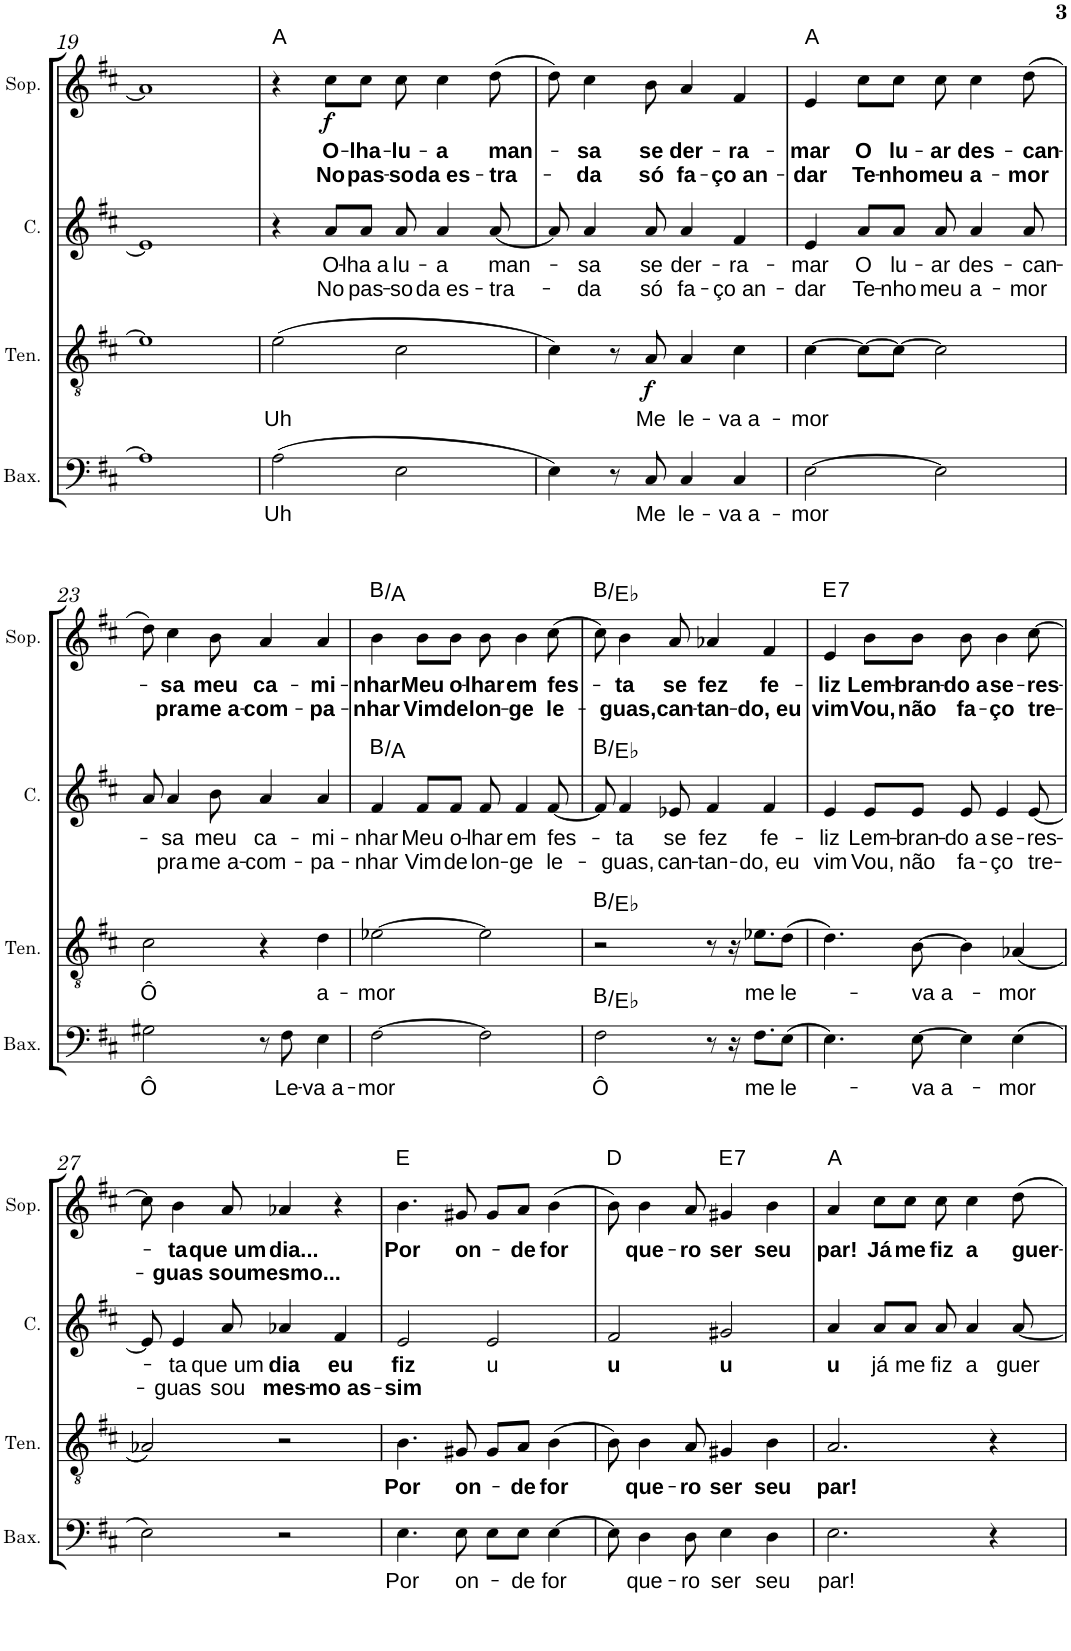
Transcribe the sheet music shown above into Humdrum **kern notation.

**kern	**text	**harte	**kern	**text	**dynam	**harte	**kern	**text	**text	**harte	**kern	**text	**text	**dynam	**harte
*part4	*part4	*part4	*part3	*part3	*part3	*part3	*part2	*part2	*part2	*part2	*part1	*part1	*part1	*part1	*part1
*staff4	*staff4	*	*staff3	*staff3	*staff3	*	*staff2	*staff2	*staff2	*	*staff1	*staff1	*staff1	*staff1	*
*I"Baixo	*	*	*I"Tenor	*	*	*	*I"Contralto	*	*	*	*I"Soprano	*	*	*	*
*I'Bax.	*	*	*I'Ten.	*	*	*	*I'C.	*	*	*	*I'Sop.	*	*	*	*
!!LO:PB:g=z
*clefF4	*	*	*clefGv2	*	*	*	*clefG2	*	*	*	*clefG2	*	*	*	*
*k[f#c#]	*	*	*k[f#c#]	*	*	*	*k[f#c#]	*	*	*	*k[f#c#]	*	*	*	*
*M4/4	*	*	*M4/4	*	*	*	*M4/4	*	*	*	*M4/4	*	*	*	*
=19	=19	=19	=19	=19	=19	=19	=19	=19	=19	=19	=19	=19	=19	=19	=19
1A]	.	.	1e]	.	.	.	1e]	.	.	.	1a]	.	.	.	.
=20	=20	=20	=20	=20	=20	=20	=20	=20	=20	=20	=20	=20	=20	=20	=20
!	!LO:LY:b	!	!	!LO:LY:b	!	!	!	!	!	!	!	!	!	!	!
(>2A\	Uh	.	(>2e\	Uh	.	.	4r	.	.	.	4r	.	.	.	A:maj
!	!	!	!	!	!	!	!	!LO:LY:b	!LO:LY:b	!	!	!LO:LY:b	!LO:LY:b	!LO:DY:b	!
.	.	.	.	.	.	.	8a/L	O-	No	.	8cc#\L	O-	No	f	.
!	!	!	!	!	!	!	!	!LO:LY:b	!LO:LY:b	!	!	!LO:LY:b	!LO:LY:b	!	!
.	.	.	.	.	.	.	8a/J	-lha a	pas-	.	8cc#\J	-lha-	pas-	.	.
!	!	!	!	!	!	!	!	!LO:LY:b	!LO:LY:b	!	!	!LO:LY:b	!LO:LY:b	!	!
2E\	.	.	2c#\	.	.	.	8a/	lu-	-so	.	8cc#\	-lu-	-so	.	.
!	!	!	!	!	!	!	!	!LO:LY:b	!LO:LY:b	!	!	!LO:LY:b	!LO:LY:b	!	!
.	.	.	.	.	.	.	4a/	-a	da es-	.	4cc#\	-a	da es-	.	.
!	!	!	!	!	!	!	!	!LO:LY:b	!LO:LY:b	!	!	!LO:LY:b	!LO:LY:b	!	!
.	.	.	.	.	.	.	[8a/	man-	-tra-	.	(>8dd\	man-	-tra-	.	.
=21	=21	=21	=21	=21	=21	=21	=21	=21	=21	=21	=21	=21	=21	=21	=21
4E\)	.	.	4c#\)	.	.	.	8a/]	.	.	.	8dd\)	.	.	.	.
!	!	!	!	!	!	!	!	!LO:LY:b	!LO:LY:b	!	!	!LO:LY:b	!LO:LY:b	!	!
.	.	.	.	.	.	.	4a/	-sa	-da	.	4cc#\	sa	-da	.	.
8r	.	.	8r	.	.	.	.	.	.	.	.	.	.	.	.
!	!LO:LY:b	!	!	!LO:LY:b	!LO:DY:b	!	!	!LO:LY:b	!LO:LY:b	!	!	!LO:LY:b	!LO:LY:b	!	!
8C#/	Me	.	8A/	Me	f	.	8a/	se	só	.	8b\	se	só	.	.
!	!LO:LY:b	!	!	!LO:LY:b	!	!	!	!LO:LY:b	!LO:LY:b	!	!	!LO:LY:b	!LO:LY:b	!	!
4C#/	le-	.	4A/	le-	.	.	4a/	der-	fa-	.	4a/	der-	fa-	.	.
!	!LO:LY:b	!	!	!LO:LY:b	!	!	!	!LO:LY:b	!LO:LY:b	!	!	!LO:LY:b	!LO:LY:b	!	!
4C#/	-va a-	.	4c#\	-va a-	.	.	4f#/	-ra-	-ço an-	.	4f#/	-ra-	-ço an-	.	.
=22	=22	=22	=22	=22	=22	=22	=22	=22	=22	=22	=22	=22	=22	=22	=22
!	!LO:LY:b	!	!	!LO:LY:b	!	!	!	!LO:LY:b	!LO:LY:b	!	!	!LO:LY:b	!LO:LY:b	!	!
[2E\	-mor	.	[4c#\	-mor	.	.	4e/	-mar	-dar	.	4e/	-mar	-dar	.	A:maj
!	!	!	!	!	!	!	!	!LO:LY:b	!LO:LY:b	!	!	!LO:LY:b	!LO:LY:b	!	!
.	.	.	8c#\L_	.	.	.	8a/L	O	Te-	.	8cc#\L	O	Te-	.	.
!	!	!	!	!	!	!	!	!LO:LY:b	!LO:LY:b	!	!	!LO:LY:b	!LO:LY:b	!	!
.	.	.	8c#\J_	.	.	.	8a/J	lu-	-nho	.	8cc#\J	lu-	-nho	.	.
!	!	!	!	!	!	!	!	!LO:LY:b	!LO:LY:b	!	!	!LO:LY:b	!LO:LY:b	!	!
2E\]	.	.	2c#\]	.	.	.	8a/	-ar	meu	.	8cc#\	-ar	meu	.	.
!	!	!	!	!	!	!	!	!LO:LY:b	!LO:LY:b	!	!	!LO:LY:b	!LO:LY:b	!	!
.	.	.	.	.	.	.	4a/	des-	a-	.	4cc#\	des-	a-	.	.
!	!	!	!	!	!	!	!	!LO:LY:b	!LO:LY:b	!	!	!LO:LY:b	!LO:LY:b	!	!
.	.	.	.	.	.	.	8a/	-can-	-mor	.	(>8dd\	-can-	-mor	.	.
!!LO:LB:g=z
=23	=23	=23	=23	=23	=23	=23	=23	=23	=23	=23	=23	=23	=23	=23	=23
!	!LO:LY:b	!	!	!LO:LY:b	!	!	!	!	!	!	!	!	!	!	!
2G#X\	Ô	.	2c#\	Ô	.	.	8a/	.	.	.	8dd\)	.	.	.	.
!	!	!	!	!	!	!	!	!LO:LY:b	!LO:LY:b	!	!	!LO:LY:b	!LO:LY:b	!	!
.	.	.	.	.	.	.	4a/	-sa	pra	.	4cc#\	-sa	pra	.	.
!	!	!	!	!	!	!	!	!LO:LY:b	!LO:LY:b	!	!	!LO:LY:b	!LO:LY:b	!	!
.	.	.	.	.	.	.	8b\	meu	me a-	.	8b\	meu	me a-	.	.
!	!	!	!	!	!	!	!	!LO:LY:b	!LO:LY:b	!	!	!LO:LY:b	!LO:LY:b	!	!
8r	.	.	4r	.	.	.	4a/	ca-	-com-	.	4a/	ca-	-com-	.	.
!	!LO:LY:b	!	!	!	!	!	!	!	!	!	!	!	!	!	!
8F#\	Le-	.	.	.	.	.	.	.	.	.	.	.	.	.	.
!	!LO:LY:b	!	!	!LO:LY:b	!	!	!	!LO:LY:b	!LO:LY:b	!	!	!LO:LY:b	!LO:LY:b	!	!
4E\	-va a-	.	4d\	a-	.	.	4a/	-mi-	-pa-	.	4a/	-mi-	-pa-	.	.
=24	=24	=24	=24	=24	=24	=24	=24	=24	=24	=24	=24	=24	=24	=24	=24
!	!LO:LY:b	!	!	!LO:LY:b	!	!	!	!LO:LY:b	!LO:LY:b	!	!	!LO:LY:b	!LO:LY:b	!	!
[2F#\	-mor	.	[2e-X\	-mor	.	.	4f#/	-nhar	-nhar	B:maj/b7	4b\	-nhar	-nhar	.	B:maj/b7
!	!	!	!	!	!	!	!	!LO:LY:b	!LO:LY:b	!	!	!LO:LY:b	!LO:LY:b	!	!
.	.	.	.	.	.	.	8f#/L	Meu	Vim	.	8b\L	Meu	Vim	.	.
!	!	!	!	!	!	!	!	!LO:LY:b	!LO:LY:b	!	!	!LO:LY:b	!LO:LY:b	!	!
.	.	.	.	.	.	.	8f#/J	o-	de	.	8b\J	o-	de	.	.
!	!	!	!	!	!	!	!	!LO:LY:b	!LO:LY:b	!	!	!LO:LY:b	!LO:LY:b	!	!
2F#\]	.	.	2e-\]	.	.	.	8f#/	-lhar	lon-	.	8b\	-lhar	lon-	.	.
!	!	!	!	!	!	!	!	!LO:LY:b	!LO:LY:b	!	!	!LO:LY:b	!LO:LY:b	!	!
.	.	.	.	.	.	.	4f#/	em	-ge	.	4b\	em	-ge	.	.
!	!	!	!	!	!	!	!	!LO:LY:b	!LO:LY:b	!	!	!LO:LY:b	!LO:LY:b	!	!
.	.	.	.	.	.	.	[8f#/	fes-	le-	.	(>8cc#\	fes-	le-	.	.
=25	=25	=25	=25	=25	=25	=25	=25	=25	=25	=25	=25	=25	=25	=25	=25
!	!LO:LY:b	!	!	!	!	!	!	!	!	!	!	!	!	!	!
2F#\	Ô	B:maj/b4	2r	.	.	B:maj/b4	8f#/]	.	.	B:maj/b4	8cc#\)	.	.	.	B:maj/b4
!	!	!	!	!	!	!	!	!LO:LY:b	!LO:LY:b	!	!	!LO:LY:b	!LO:LY:b	!	!
.	.	.	.	.	.	.	4f#/	-ta	-guas,	.	4b\	-ta	-guas,	.	.
!	!	!	!	!	!	!	!	!LO:LY:b	!LO:LY:b	!	!	!LO:LY:b	!LO:LY:b	!	!
.	.	.	.	.	.	.	8e-X/	se	can-	.	8a/	se	can-	.	.
!	!	!	!	!	!	!	!	!LO:LY:b	!LO:LY:b	!	!	!LO:LY:b	!LO:LY:b	!	!
8r	.	.	8r	.	.	.	4f#/	fez	-tan-	.	4a-X/	fez	-tan-	.	.
16r	.	.	16r	.	.	.	.	.	.	.	.	.	.	.	.
!	!LO:LY:b	!	!	!LO:LY:b	!	!	!	!	!	!	!	!	!	!	!
8.F#\L	me	.	8.e-X\L	me	.	.	.	.	.	.	.	.	.	.	.
!	!	!	!	!	!	!	!	!LO:LY:b	!LO:LY:b	!	!	!LO:LY:b	!LO:LY:b	!	!
.	.	.	.	.	.	.	4f#/	fe-	-do, eu	.	4f#/	fe-	-do, eu	.	.
!	!LO:LY:b	!	!	!LO:LY:b	!	!	!	!	!	!	!	!	!	!	!
(>8E\J	le-	.	(>8d\J	le-	.	.	.	.	.	.	.	.	.	.	.
=26	=26	=26	=26	=26	=26	=26	=26	=26	=26	=26	=26	=26	=26	=26	=26
!	!	!	!	!	!	!	!	!LO:LY:b	!LO:LY:b	!	!	!LO:LY:b	!LO:LY:b	!	!LO:H:kt=7
4.E\)	.	.	4.d\)	.	.	.	4e/	-liz	vim	.	4e/	-liz	vim	.	E:7
!	!	!	!	!	!	!	!	!LO:LY:b	!LO:LY:b	!	!	!LO:LY:b	!LO:LY:b	!	!
.	.	.	.	.	.	.	8e/L	Lem-	Vou,	.	8b\L	Lem-	Vou,	.	.
!	!LO:LY:b	!	!	!LO:LY:b	!	!	!	!LO:LY:b	!LO:LY:b	!	!	!LO:LY:b	!LO:LY:b	!	!
[8E\	-va a-	.	[8B\	va a-	.	.	8e/J	-bran-	não	.	8b\J	-bran-	não	.	.
!	!	!	!	!	!	!	!	!LO:LY:b	!LO:LY:b	!	!	!LO:LY:b	!LO:LY:b	!	!
4E\]	.	.	4B\]	.	.	.	8e/	-do a	fa-	.	8b\	-do a	fa-	.	.
!	!	!	!	!	!	!	!	!LO:LY:b	!LO:LY:b	!	!	!LO:LY:b	!LO:LY:b	!	!
.	.	.	.	.	.	.	4e/	se-	-ço	.	4b\	se-	-ço	.	.
!	!LO:LY:b	!	!	!LO:LY:b	!	!	!	!	!	!	!	!	!	!	!
(>4E\	mor	.	(<4A-X/	-mor	.	.	.	.	.	.	.	.	.	.	.
!	!	!	!	!	!	!	!	!LO:LY:b	!LO:LY:b	!	!	!LO:LY:b	!LO:LY:b	!	!
.	.	.	.	.	.	.	[8e/	-res-	tre-	.	[8cc#\	-res-	tre-	.	.
!!LO:LB:g=z
=27	=27	=27	=27	=27	=27	=27	=27	=27	=27	=27	=27	=27	=27	=27	=27
2E\)	.	.	2A-X/)	.	.	.	8e/]	.	.	.	8cc#\]	.	.	.	.
!	!	!	!	!	!	!	!	!LO:LY:b	!LO:LY:b	!	!	!LO:LY:b	!LO:LY:b	!	!
.	.	.	.	.	.	.	4e/	ta	-guas	.	4b\	-ta	-guas	.	.
!	!	!	!	!	!	!	!	!LO:LY:b	!LO:LY:b	!	!	!LO:LY:b	!LO:LY:b	!	!
.	.	.	.	.	.	.	8a/	que um	sou	.	8a/	que um	sou	.	.
!	!	!	!	!	!	!	!	!LO:LY:b	!LO:LY:b	!	!	!LO:LY:b	!LO:LY:b	!	!
2r	.	.	2r	.	.	.	4a-X/	dia	mes-	.	4a-X/	dia...	mesmo...	.	.
!	!	!	!	!	!	!	!	!LO:LY:b	!LO:LY:b	!	!	!	!	!	!
.	.	.	.	.	.	.	4f#/	eu	-mo as-	.	4r	.	.	.	.
=28	=28	=28	=28	=28	=28	=28	=28	=28	=28	=28	=28	=28	=28	=28	=28
!	!LO:LY:b	!	!	!LO:LY:b	!	!	!	!LO:LY:b	!LO:LY:b	!	!	!LO:LY:b	!	!	!
4.E\	Por	.	4.B\	Por	.	.	2e/	fiz	-sim	.	4.b\	Por	.	.	E:maj
!	!LO:LY:b	!	!	!LO:LY:b	!	!	!	!	!	!	!	!LO:LY:b	!	!	!
8E\	on-	.	8G#X/	on-	.	.	.	.	.	.	8g#X/	on-	.	.	.
!	!	!	!	!	!	!	!	!LO:LY:b	!	!	!	!	!	!	!
8E\L	.	.	8G#/L	.	.	.	2e/	u	.	.	8g#/L	.	.	.	.
!	!LO:LY:b	!	!	!LO:LY:b	!	!	!	!	!	!	!	!LO:LY:b	!	!	!
8E\J	-de	.	8A/J	-de	.	.	.	.	.	.	8a/J	-de	.	.	.
!	!LO:LY:b	!	!	!LO:LY:b	!	!	!	!	!	!	!	!LO:LY:b	!	!	!
[4E\	for	.	(>4B\	for	.	.	.	.	.	.	(>4b\	for	.	.	.
=29	=29	=29	=29	=29	=29	=29	=29	=29	=29	=29	=29	=29	=29	=29	=29
!	!	!	!	!	!	!	!	!LO:LY:b	!	!	!	!	!	!	!
8E\]	.	.	8B\)	.	.	.	2f#/	u	.	.	8b\)	.	.	.	D:maj
!	!LO:LY:b	!	!	!LO:LY:b	!	!	!	!	!	!	!	!LO:LY:b	!	!	!
4D\	que-	.	4B\	que-	.	.	.	.	.	.	4b\	que-	.	.	.
!	!LO:LY:b	!	!	!LO:LY:b	!	!	!	!	!	!	!	!LO:LY:b	!	!	!
8D\	-ro	.	8A/	-ro	.	.	.	.	.	.	8a/	-ro	.	.	.
!	!LO:LY:b	!	!	!LO:LY:b	!	!	!	!LO:LY:b	!	!	!	!LO:LY:b	!	!	!LO:H:kt=7
4E\	ser	.	4G#X/	ser	.	.	2g#X/	u	.	.	4g#X/	ser	.	.	E:7
!	!LO:LY:b	!	!	!LO:LY:b	!	!	!	!	!	!	!	!LO:LY:b	!	!	!
4D\	seu	.	4B\	seu	.	.	.	.	.	.	4b\	seu	.	.	.
=30	=30	=30	=30	=30	=30	=30	=30	=30	=30	=30	=30	=30	=30	=30	=30
!	!LO:LY:b	!	!	!LO:LY:b	!	!	!	!LO:LY:b	!	!	!	!LO:LY:b	!	!	!
2.E\	par!	.	2.A/	par!	.	.	4a/	u	.	.	4a/	par!	.	.	A:maj
!	!	!	!	!	!	!	!	!LO:LY:b	!	!	!	!LO:LY:b	!	!	!
.	.	.	.	.	.	.	8a/L	já	.	.	8cc#\L	Já	.	.	.
!	!	!	!	!	!	!	!	!LO:LY:b	!	!	!	!LO:LY:b	!	!	!
.	.	.	.	.	.	.	8a/J	me	.	.	8cc#\J	me	.	.	.
!	!	!	!	!	!	!	!	!LO:LY:b	!	!	!	!LO:LY:b	!	!	!
.	.	.	.	.	.	.	8a/	fiz	.	.	8cc#\	fiz	.	.	.
!	!	!	!	!	!	!	!	!LO:LY:b	!	!	!	!LO:LY:b	!	!	!
.	.	.	.	.	.	.	4a/	a	.	.	4cc#\	a	.	.	.
4r	.	.	4r	.	.	.	.	.	.	.	.	.	.	.	.
!	!	!	!	!	!	!	!	!LO:LY:b	!	!	!	!LO:LY:b	!	!	!
.	.	.	.	.	.	.	[8a/	guer	.	.	8dd\	guer-	.	.	.
=	=	=	=	=	=	=	=	=	=	=	=	=	=	=	=
*-	*-	*-	*-	*-	*-	*-	*-	*-	*-	*-	*-	*-	*-	*-	*-
